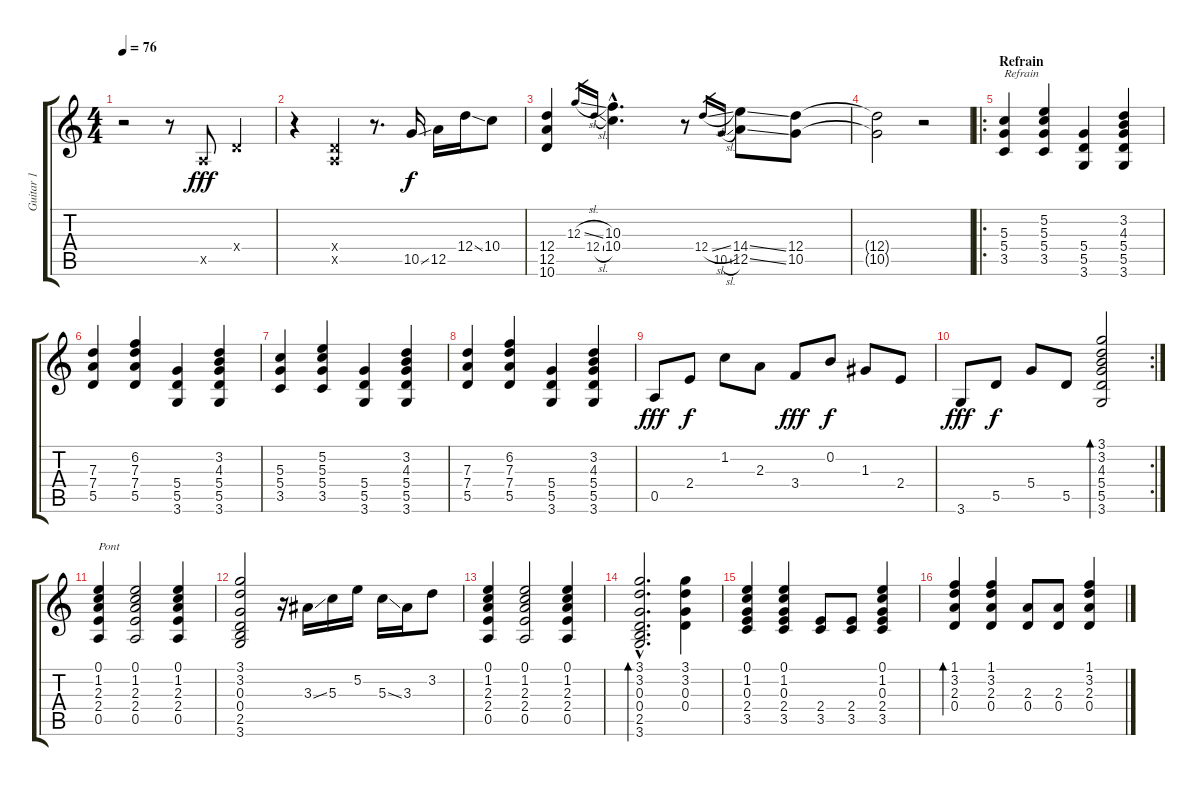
\track ("Guitar 1" "Guitar 1") {instrument overdrivenguitar}
\staff {score tabs}
\tuning (E4 B3 G3 D3 A2 E2) {hide}
\ts (4 4)
\tempo 76
\clef g2
\ks c
r.2{dy f} r.8 0.5{x}.8{dy fff} 0.4{x}.4 |
r.4 (0.4{x} 0.5{x}).4 r.8{d} 10.5{ss}.16{dy f} 12.5.16 12.4{ss}.16 10.4.8 |
(12.4 12.5 10.6).4 12.3{sl}.16{gr} 12.4{sl}.16{gr} (10.3{hac} 10.4{hac}).4{d} r.8 12.4{sl}.16{gr} 10.5{sl}.16{gr} (14.4{ss} 12.5{ss}).8 (12.4 10.5).8 |
(12.4{t} 10.5{t}).2 r.2 |
\ro
\section ("" "Refrain")
(5.3 5.4 3.5).4{txt "Refrain"} (5.2 5.3 5.4 3.5).4 (5.4 5.5 3.6).4 (3.2 4.3 5.4 5.5 3.6).4 |
(7.3 7.4 5.5).4 (6.2 7.3 7.4 5.5).4 (5.4 5.5 3.6).4 (3.2 4.3 5.4 5.5 3.6).4 |
(5.3 5.4 3.5).4 (5.2 5.3 5.4 3.5).4 (5.4 5.5 3.6).4 (3.2 4.3 5.4 5.5 3.6).4 |
(7.3 7.4 5.5).4 (6.2 7.3 7.4 5.5).4 (5.4 5.5 3.6).4 (3.2 4.3 5.4 5.5 3.6).4 |
0.5.8{dy fff} 2.4.8{dy f} 1.2.8 2.3.8 3.4.8{dy fff} 0.2.8{dy f} 1.3.8 2.4.8 |
\rc 2
3.6.8{dy fff} 5.5.8{dy f} 5.4.8 5.5.8 (3.1 3.2 4.3 5.4 5.5 3.6).2{bd 60} |
(0.1 1.2 2.3 2.4 0.5).4{txt "Pont"} (0.1 1.2 2.3 2.4 0.5).2 (0.1 1.2 2.3 2.4 0.5).4 |
(3.1 3.2 0.3 0.4 2.5 3.6).2 r.16 3.3{ss}.16 5.3.16 5.2.16 5.3{ss}.16 3.3.16 3.2.8 |
(0.1 1.2 2.3 2.4 0.5).4 (0.1 1.2 2.3 2.4 0.5).2 (0.1 1.2 2.3 2.4 0.5).4 |
(3.1{hac} 3.2{hac} 0.3{hac} 0.4{hac} 2.5{hac} 3.6{hac}).2{d bd 60} (3.1 3.2 0.3 0.4).4 |
(0.1 1.2 0.3 2.4 3.5).4 (0.1 1.2 0.3 2.4 3.5).4 (2.4 3.5).8 (2.4 3.5).8 (0.1 1.2 0.3 2.4 3.5).4 |
(1.1 3.2 2.3 0.4).4{bd 120} (1.1 3.2 2.3 0.4).4 (2.3 0.4).8 (2.3 0.4).8 (1.1 3.2 2.3 0.4).4
